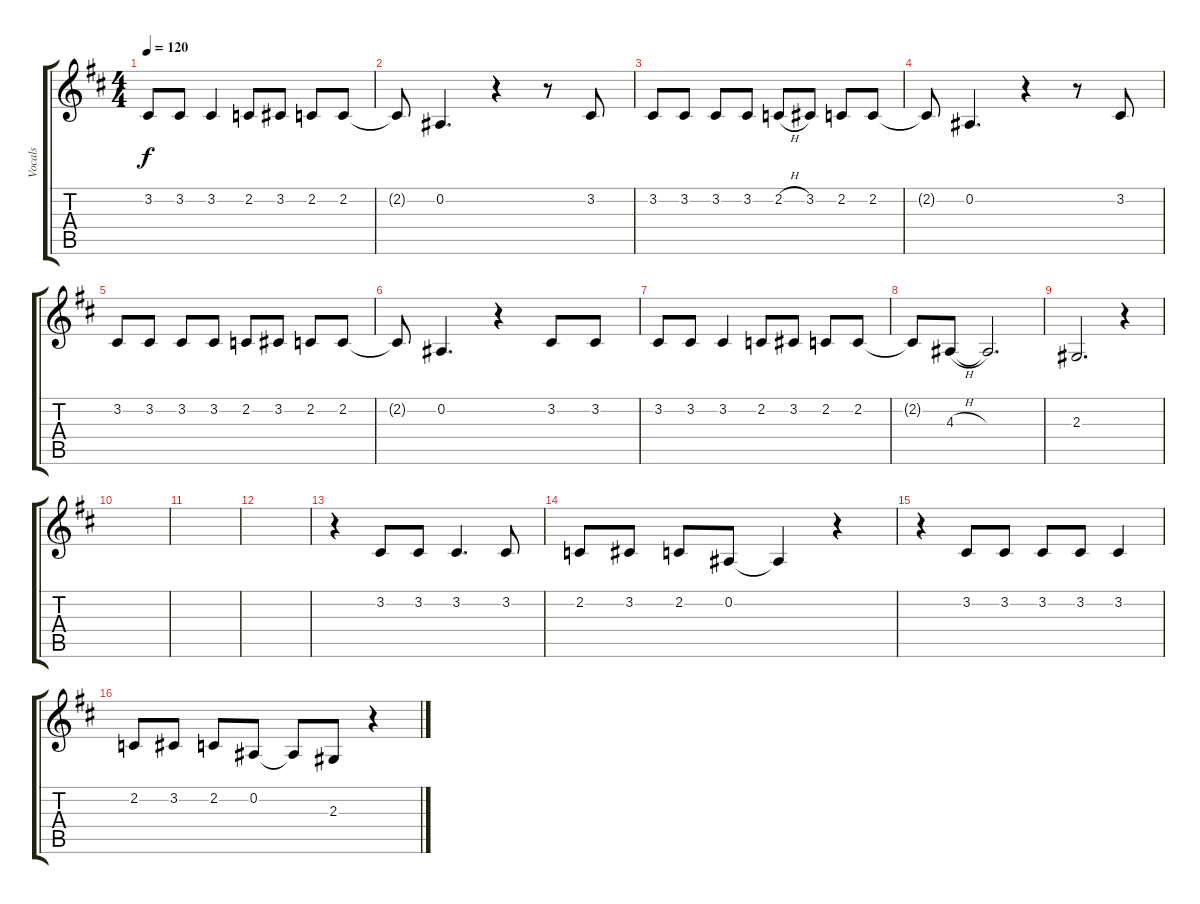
\track ("Vocals" "Vocals") {instrument clarinet}
\staff {score tabs}
\tuning (Eb4 Bb3 Gb3 Db3 Ab2 Eb2) {hide}
\ts (4 4)
\tempo 120
\clef g2
\ks d
3.2.8{dy f} 3.2.8 3.2.4 2.2.8 3.2.8 2.2.8 2.2.8 |
2.2{t}.8 0.2.4{d} r.4 r.8 3.2.8 |
3.2.8 3.2.8 3.2.8 3.2.8 2.2{h}.8 3.2.8 2.2.8 2.2.8 |
2.2{t}.8 0.2.4{d} r.4 r.8 3.2.8 |
3.2.8 3.2.8 3.2.8 3.2.8 2.2.8 3.2.8 2.2.8 2.2.8 |
2.2{t}.8 0.2.4{d} r.4 3.2.8 3.2.8 |
3.2.8 3.2.8 3.2.4 2.2.8 3.2.8 2.2.8 2.2.8 |
2.2{t}.8 4.3{h}.8 4.3{t}.2{d} |
2.3.2{d} r.4 |
|
|
|
r.4 3.2.8 3.2.8 3.2.4{d} 3.2.8 |
2.2.8 3.2.8 2.2.8 0.2.8 0.2{t}.4 r.4 |
r.4 3.2.8 3.2.8 3.2.8 3.2.8 3.2.4 |
2.2.8 3.2.8 2.2.8 0.2.8 0.2{t}.8 2.3.8 r.4
